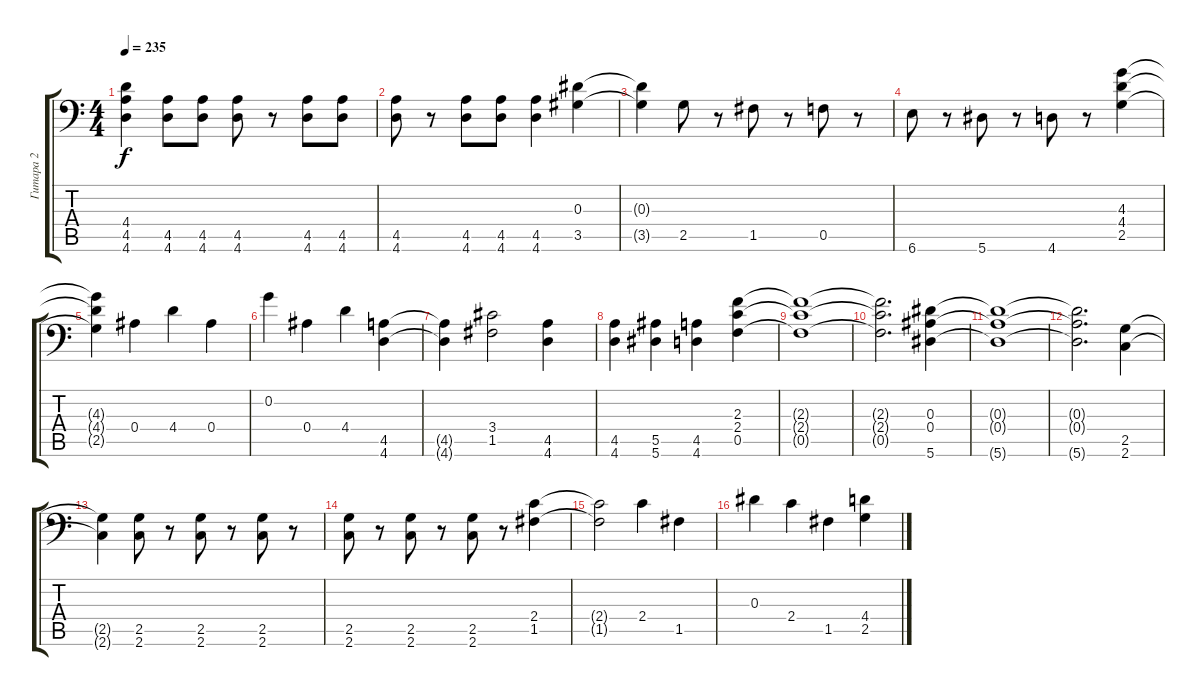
\track ("Гитара 2" "Гитара 2") {instrument distortionguitar}
\staff {score tabs}
\tuning (C4 G3 Eb3 Bb2 F2 Bb1) {hide}
\ts (4 4)
\tempo 235
\clef f4
\ks c
(4.4{t} 4.5{t} 4.6{t}).4{dy f} (4.5 4.6).8 (4.5 4.6).8 (4.5 4.6).8 r.8 (4.5 4.6).8 (4.5 4.6).8 |
(4.5 4.6).8 r.8 (4.5 4.6).8 (4.5 4.6).8 (4.5 4.6).4 (0.3 3.5).4 |
(0.3{t} 3.5{t}).4 2.5.8 r.8 1.5.8 r.8 0.5.8 r.8 |
6.6.8 r.8 5.6.8 r.8 4.6.8 r.8 (4.3 4.4 2.5).4 |
(4.3{t} 4.4{t} 2.5{t}).4 0.4.4 4.4.4 0.4.4 |
0.2.4 0.4.4 4.4.4 (4.5 4.6).4 |
(4.5{t} 4.6{t}).4 (3.4 1.5).2 (4.5 4.6).4 |
(4.5 4.6).4 (5.5 5.6).4 (4.5 4.6).4 (2.3 2.4 0.5).4 |
(2.3{t} 2.4{t} 0.5{t}).1 |
(2.3{t} 2.4{t} 0.5{t}).2{d} (0.3 0.4 5.6).4 |
(0.3{t} 0.4{t} 5.6{t}).1 |
(0.3{t} 0.4{t} 5.6{t}).2{d} (2.5 2.6).4 |
(2.5{t} 2.6{t}).4 (2.5 2.6).8 r.8 (2.5 2.6).8 r.8 (2.5 2.6).8 r.8 |
(2.5 2.6).8 r.8 (2.5 2.6).8 r.8 (2.5 2.6).8 r.8 (2.4 1.5).4 |
(2.4{t} 1.5{t}).2 2.4.4 1.5.4 |
0.3.4 2.4.4 1.5.4 (4.4 2.5).4
